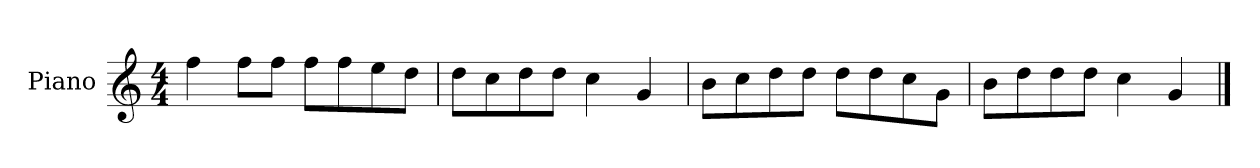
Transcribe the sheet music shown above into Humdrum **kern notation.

**kern
*part1
*staff1
*I"Piano
*I'P-no
*clefG2
*k[]
*M4/4
*MM90
=1
4ff\
8ff\L
8ff\J
8ff\L
8ff\
8ee\
8dd\J
=2
8dd\L
8cc\
8dd\
8dd\J
4cc\
4g/
=3
8b\L
8cc\
8dd\
8dd\J
8dd\L
8dd\
8cc\
8g\J
=4
8b\L
8dd\
8dd\
8dd\J
4cc\
4g/
==
*-
